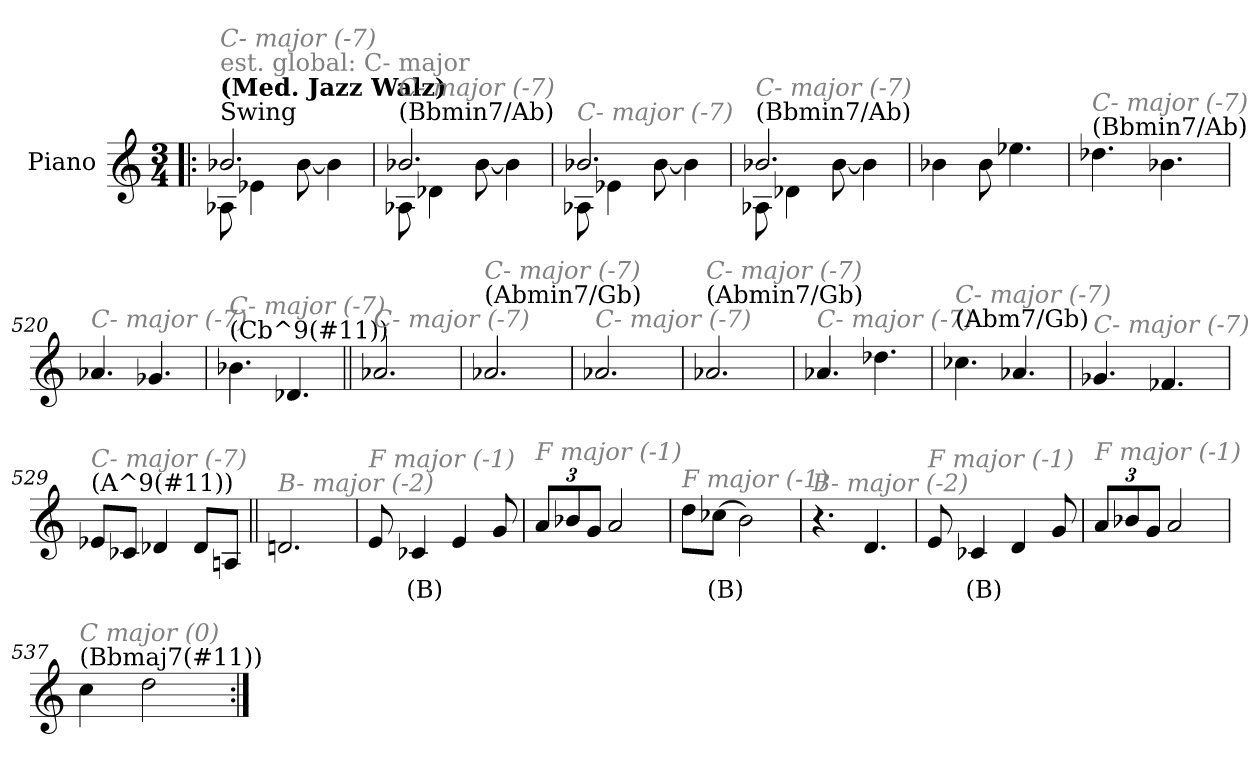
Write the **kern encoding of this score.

**kern	**text
*part1	*part1
*staff1	*staff1
*I"Piano	*
*I'Pno.	*
*clefG2	*
*k[]	*
*M3/4	*
=1!|:	=1!|:
*^	*
!LO:TX:a:t=Swing	!	!
!LO:TX:a:B:t=(Med. Jazz Walz)	!	!
!LO:TX:a:color=#808080:t=est. global&colon; C- major	!	!
!LO:TX:i:color=#808080:t=C- major (-7)	!	!
2.b-X/	8A-X\	.
.	4e-X\	.
.	[8b-\	.
.	4b-\]	.
=515	=515	=515
!LO:TX:a:t=(Bbmin7/Ab)	!	!
!LO:TX:i:color=#808080:t=C- major (-7)	!	!
2.b-X/	8A-X\	.
.	4d-X\	.
.	[8b-\	.
.	4b-\]	.
=516	=516	=516
!LO:TX:i:color=#808080:t=C- major (-7)	!	!
2.b-X/	8A-X\	.
.	4e-X\	.
.	[8b-\	.
.	4b-\]	.
=517	=517	=517
!LO:TX:a:t=(Bbmin7/Ab)	!	!
!LO:TX:i:color=#808080:t=C- major (-7)	!	!
2.b-X/	8A-X\	.
.	4d-X\	.
.	[8b-\	.
.	4b-\]	.
!!LO:LB:g=z	!!
=518	=518	=518
!LO:TX:i:color=#808080:t=C- major (-7)	!	!
*v	*v	*
4b-X\	.
8b-\	.
4.ee-X\	.
=519	=519
!LO:TX:a:t=(Bbmin7/Ab)	!
!LO:TX:i:color=#808080:t=C- major (-7)	!
4.dd-X\	.
4.b-X\	.
=520	=520
!LO:TX:i:color=#808080:t=C- major (-7)	!
4.a-X/	.
4.g-X/	.
=521	=521
!LO:TX:a:t=(Cb^9(#11))	!
!LO:TX:i:color=#808080:t=C- major (-7)	!
4.b-X\	.
4.d-X/	.
!!LO:LB:g=z
=522||	=522||
!LO:TX:i:color=#808080:t=C- major (-7)	!
2.a-X/	.
=523	=523
!LO:TX:a:t=(Abmin7/Gb)	!
!LO:TX:i:color=#808080:t=C- major (-7)	!
2.a-X/	.
=524	=524
!LO:TX:i:color=#808080:t=C- major (-7)	!
2.a-X/	.
=525	=525
!LO:TX:a:t=(Abmin7/Gb)	!
!LO:TX:i:color=#808080:t=C- major (-7)	!
2.a-X/	.
!!LO:LB:g=z
=526	=526
!LO:TX:i:color=#808080:t=C- major (-7)	!
4.a-X/	.
4.dd-X\	.
=527	=527
!LO:TX:a:t=(Abm7/Gb)	!
!LO:TX:i:color=#808080:t=C- major (-7)	!
4.cc-X\	.
4.a-X/	.
=528	=528
!LO:TX:i:color=#808080:t=C- major (-7)	!
4.g-X/	.
4.f-X/	.
=529	=529
!LO:TX:a:t=(A^9(#11))	!
!LO:TX:i:color=#808080:t=C- major (-7)	!
8e-X/L	.
8c-X/J	.
4d-X/	.
8d-/L	.
8An/J	.
!!LO:LB:g=z
=530||	=530||
!LO:TX:i:color=#808080:t=B- major (-2)	!
2.dn/	.
=531	=531
!LO:TX:i:color=#808080:t=F major (-1)	!
8e/	.
4c-Xi/	(B)
4e/	.
8g/	.
=532	=532
*Xbrackettup	*
!LO:TX:i:color=#808080:t=F major (-1)	!
12a/L	.
12b-X/	.
12g/J	.
2a/	.
=533	=533
!LO:TX:i:color=#808080:t=F major (-1)	!
8dd\L	.
[8cc-Xi\J	(B)
2b\]	.
!!LO:LB:g=z
=534	=534
!LO:TX:i:color=#808080:t=B- major (-2)	!
4.r	.
4.d/	.
=535	=535
!LO:TX:i:color=#808080:t=F major (-1)	!
8e/	.
4c-Xi/	(B)
4d/	.
8g/	.
=536	=536
!LO:TX:i:color=#808080:t=F major (-1)	!
12a/L	.
12b-X/	.
12g/J	.
2a/	.
=537	=537
!LO:TX:a:t=(Bbmaj7(#11))	!
!LO:TX:i:color=#808080:t=C major (0)	!
4cc\	.
2dd\	.
=:|!	=:|!
*-	*-
